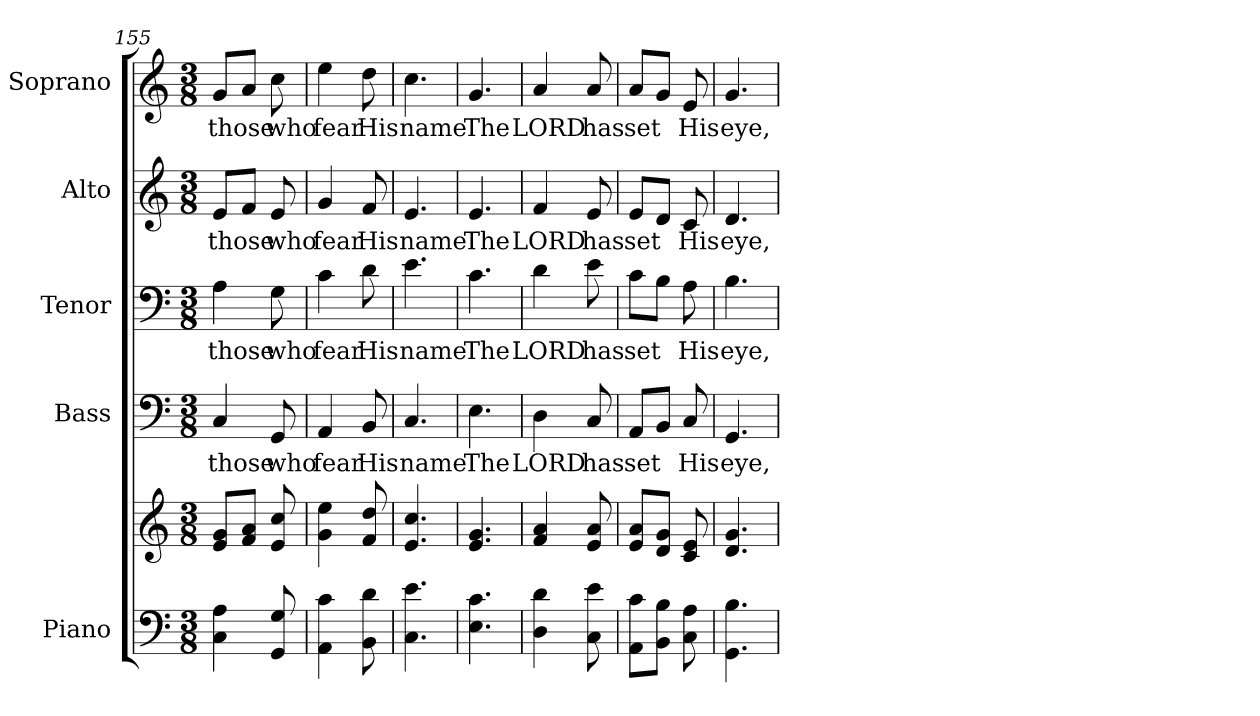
**kern	**kern	**kern	**text	**kern	**text	**kern	**text	**kern	**text
*part5	*part5	*part4	*part4	*part3	*part3	*part2	*part2	*part1	*part1
*staff6	*staff5	*staff4	*staff4	*staff3	*staff3	*staff2	*staff2	*staff1	*staff1
*I"Piano	*	*I"Bass	*	*I"Tenor	*	*I"Alto	*	*I"Soprano	*
*I'Pno.	*	*I'B.	*	*I'T.	*	*I'A.	*	*I'S.	*
!!LO:PB:g=z
*clefF4	*clefG2	*clefF4	*	*clefF4	*	*clefG2	*	*clefG2	*
*k[]	*k[]	*k[]	*	*k[]	*	*k[]	*	*k[]	*
*C:	*C:	*C:	*	*C:	*	*C:	*	*C:	*
*M3/8	*M3/8	*M3/8	*	*M3/8	*	*M3/8	*	*M3/8	*
=155	=155	=155	=155	=155	=155	=155	=155	=155	=155
!	!	!	!LO:LY:b:color=#000000	!	!	!	!	!	!
!	!	!	!	!	!LO:LY:b:color=#000000	!	!	!	!
!	!	!	!	!	!	!	!LO:LY:b:color=#000000	!	!
!	!	!	!	!	!	!	!	!	!LO:LY:b:color=#000000
4Ci\ 4Ai	8ei/ 8giL	4Ci/	those	4Ai\	those	8ei/L	those	8gi/L	those
.	8fi/ 8aiJ	.	.	.	.	8fi/J	.	8ai/J	.
!	!	!	!LO:LY:b:color=#000000	!	!	!	!	!	!
!	!	!	!	!	!LO:LY:b:color=#000000	!	!	!	!
!	!	!	!	!	!	!	!LO:LY:b:color=#000000	!	!
!	!	!	!	!	!	!	!	!	!LO:LY:b:color=#000000
8GGi/ 8Gi	8ei/ 8cci	8GGi/	who	8Gi\	who	8ei/	who	8cci\	who
=156	=156	=156	=156	=156	=156	=156	=156	=156	=156
!	!	!	!LO:LY:b:color=#000000	!	!	!	!	!	!
!	!	!	!	!	!LO:LY:b:color=#000000	!	!	!	!
!	!	!	!	!	!	!	!LO:LY:b:color=#000000	!	!
!	!	!	!	!	!	!	!	!	!LO:LY:b:color=#000000
4AAi\ 4ci	4gi\ 4eei	4AAi/	fear	4ci\	fear	4gi/	fear	4eei\	fear
!	!	!	!LO:LY:b:color=#000000	!	!	!	!	!	!
!	!	!	!	!	!LO:LY:b:color=#000000	!	!	!	!
!	!	!	!	!	!	!	!LO:LY:b:color=#000000	!	!
!	!	!	!	!	!	!	!	!	!LO:LY:b:color=#000000
8BBi\ 8di	8fi/ 8ddi	8BBi/	His	8di\	His	8fi/	His	8ddi\	His
=157	=157	=157	=157	=157	=157	=157	=157	=157	=157
!	!	!	!LO:LY:b:color=#000000	!	!	!	!	!	!
!	!	!	!	!	!LO:LY:b:color=#000000	!	!	!	!
!	!	!	!	!	!	!	!LO:LY:b:color=#000000	!	!
!	!	!	!	!	!	!	!	!	!LO:LY:b:color=#000000
4.Ci\ 4.ei	4.ei/ 4.cci	4.Ci/	name	4.ei\	name	4.ei/	name	4.cci\	name
=158	=158	=158	=158	=158	=158	=158	=158	=158	=158
!	!	!	!LO:LY:b:color=#000000	!	!	!	!	!	!
!	!	!	!	!	!LO:LY:b:color=#000000	!	!	!	!
!	!	!	!	!	!	!	!LO:LY:b:color=#000000	!	!
!	!	!	!	!	!	!	!	!	!LO:LY:b:color=#000000
4.Ei\ 4.ci	4.ei/ 4.gi	4.Ei\	The	4.ci\	The	4.ei/	The	4.gi/	The
=159	=159	=159	=159	=159	=159	=159	=159	=159	=159
!	!	!	!LO:LY:b:color=#000000	!	!	!	!	!	!
!	!	!	!	!	!LO:LY:b:color=#000000	!	!	!	!
!	!	!	!	!	!	!	!LO:LY:b:color=#000000	!	!
!	!	!	!	!	!	!	!	!	!LO:LY:b:color=#000000
4Di\ 4di	4fi/ 4ai	4Di\	LORD	4di\	LORD	4fi/	LORD	4ai/	LORD
!	!	!	!LO:LY:b:color=#000000	!	!	!	!	!	!
!	!	!	!	!	!LO:LY:b:color=#000000	!	!	!	!
!	!	!	!	!	!	!	!LO:LY:b:color=#000000	!	!
!	!	!	!	!	!	!	!	!	!LO:LY:b:color=#000000
8Ci\ 8ei	8ei/ 8ai	8Ci/	has	8ei\	has	8ei/	has	8ai/	has
=160	=160	=160	=160	=160	=160	=160	=160	=160	=160
!	!	!	!LO:LY:b:color=#000000	!	!	!	!	!	!
!	!	!	!	!	!LO:LY:b:color=#000000	!	!	!	!
!	!	!	!	!	!	!	!LO:LY:b:color=#000000	!	!
!	!	!	!	!	!	!	!	!	!LO:LY:b:color=#000000
8AAi\ 8ciL	8ei/ 8aiL	8AAi/L	set	8ci\L	set	8ei/L	set	8ai/L	set
8BBi\ 8BiJ	8di/ 8giJ	8BBi/J	.	8Bi\J	.	8di/J	.	8gi/J	.
!	!	!	!LO:LY:b:color=#000000	!	!	!	!	!	!
!	!	!	!	!	!LO:LY:b:color=#000000	!	!	!	!
!	!	!	!	!	!	!	!LO:LY:b:color=#000000	!	!
!	!	!	!	!	!	!	!	!	!LO:LY:b:color=#000000
8Ci\ 8Ai	8ci/ 8ei	8Ci/	His	8Ai\	His	8ci/	His	8ei/	His
=161	=161	=161	=161	=161	=161	=161	=161	=161	=161
!	!	!	!LO:LY:b:color=#000000	!	!	!	!	!	!
!	!	!	!	!	!LO:LY:b:color=#000000	!	!	!	!
!	!	!	!	!	!	!	!LO:LY:b:color=#000000	!	!
!	!	!	!	!	!	!	!	!	!LO:LY:b:color=#000000
4.GGi\ 4.Bi	4.di/ 4.gi	4.GGi/	eye,	4.Bi\	eye,	4.di/	eye,	4.gi/	eye,
=	=	=	=	=	=	=	=	=	=
*-	*-	*-	*-	*-	*-	*-	*-	*-	*-
